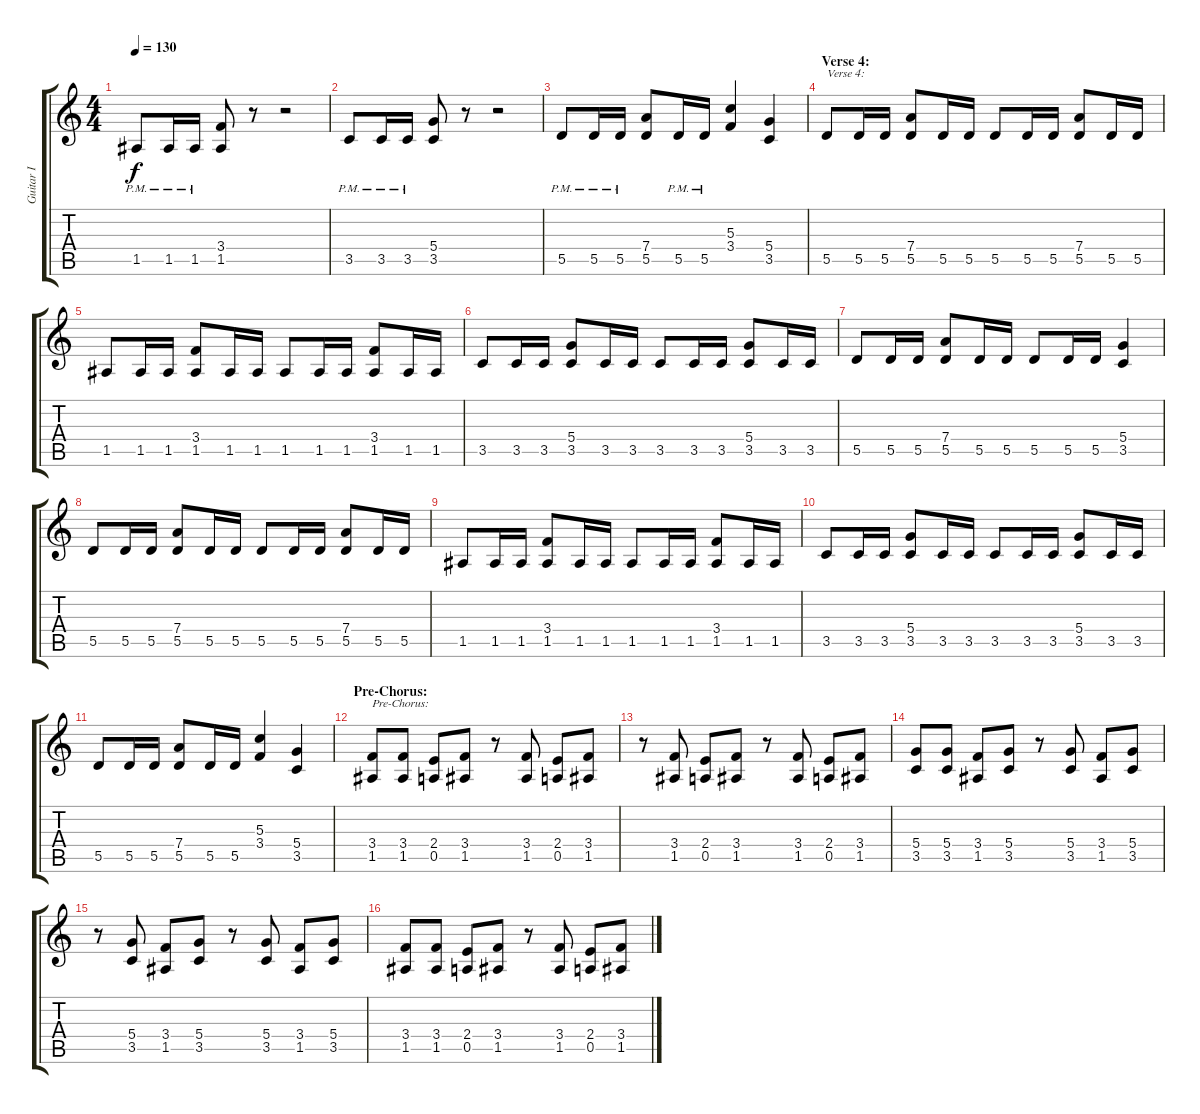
\track ("Guitar I" "Guitar I") {instrument distortionguitar}
\staff {score tabs}
\tuning (E4 B3 G3 D3 A2 E2) {hide}
\ts (4 4)
\tempo 130
\clef g2
\ks c
1.5{pm}.8{dy f} 1.5{pm}.16 1.5{pm}.16 (3.4 1.5).8 r.8 r.2 |
3.5{pm}.8 3.5{pm}.16 3.5{pm}.16 (5.4 3.5).8 r.8 r.2 |
5.5{pm}.8 5.5{pm}.16 5.5{pm}.16 (7.4 5.5).8 5.5{pm}.16 5.5{pm}.16 (5.3 3.4).4 (5.4 3.5).4 |
\section ("" "Verse 4:")
5.5.8{txt "Verse 4:"} 5.5.16 5.5.16 (7.4 5.5).8 5.5.16 5.5.16 5.5.8 5.5.16 5.5.16 (7.4 5.5).8 5.5.16 5.5.16 |
1.5.8 1.5.16 1.5.16 (3.4 1.5).8 1.5.16 1.5.16 1.5.8 1.5.16 1.5.16 (3.4 1.5).8 1.5.16 1.5.16 |
3.5.8 3.5.16 3.5.16 (5.4 3.5).8 3.5.16 3.5.16 3.5.8 3.5.16 3.5.16 (5.4 3.5).8 3.5.16 3.5.16 |
5.5.8 5.5.16 5.5.16 (7.4 5.5).8 5.5.16 5.5.16 5.5.8 5.5.16 5.5.16 (5.4 3.5).4 |
5.5.8 5.5.16 5.5.16 (7.4 5.5).8 5.5.16 5.5.16 5.5.8 5.5.16 5.5.16 (7.4 5.5).8 5.5.16 5.5.16 |
1.5.8 1.5.16 1.5.16 (3.4 1.5).8 1.5.16 1.5.16 1.5.8 1.5.16 1.5.16 (3.4 1.5).8 1.5.16 1.5.16 |
3.5.8 3.5.16 3.5.16 (5.4 3.5).8 3.5.16 3.5.16 3.5.8 3.5.16 3.5.16 (5.4 3.5).8 3.5.16 3.5.16 |
5.5.8 5.5.16 5.5.16 (7.4 5.5).8 5.5.16 5.5.16 (5.3 3.4).4 (5.4 3.5).4 |
\section ("" "Pre-Chorus:")
(3.4 1.5).8{txt "Pre-Chorus:"} (3.4 1.5).8 (2.4 0.5).8 (3.4 1.5).8 r.8 (3.4 1.5).8 (2.4 0.5).8 (3.4 1.5).8 |
r.8 (3.4 1.5).8 (2.4 0.5).8 (3.4 1.5).8 r.8 (3.4 1.5).8 (2.4 0.5).8 (3.4 1.5).8 |
(5.4 3.5).8 (5.4 3.5).8 (3.4 1.5).8 (5.4 3.5).8 r.8 (5.4 3.5).8 (3.4 1.5).8 (5.4 3.5).8 |
r.8 (5.4 3.5).8 (3.4 1.5).8 (5.4 3.5).8 r.8 (5.4 3.5).8 (3.4 1.5).8 (5.4 3.5).8 |
(3.4 1.5).8 (3.4 1.5).8 (2.4 0.5).8 (3.4 1.5).8 r.8 (3.4 1.5).8 (2.4 0.5).8 (3.4 1.5).8
